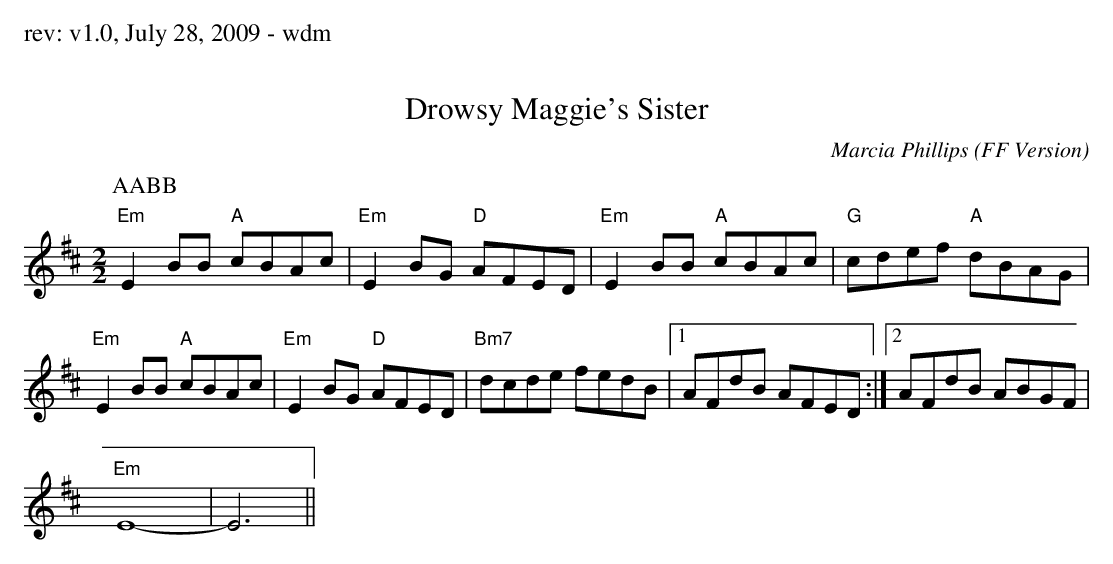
X:1
T: Drowsy Maggie's Sister
C: Marcia Phillips
O: FF Version
M: 2/2
K: Dmaj
P: AABB
"Em"E2 BB "A"cBAc | "Em"E2 BG "D"AFED | "Em"E2 BB "A"cBAc | "G"cdef "A"dBAG |
"Em"E2 BB "A"cBAc | "Em"E2 BG "D"AFED | "Bm7"dcde fedB |1 AFdB AFED :|2 AFdB ABGF |
"Em" E8- | E6 ||
